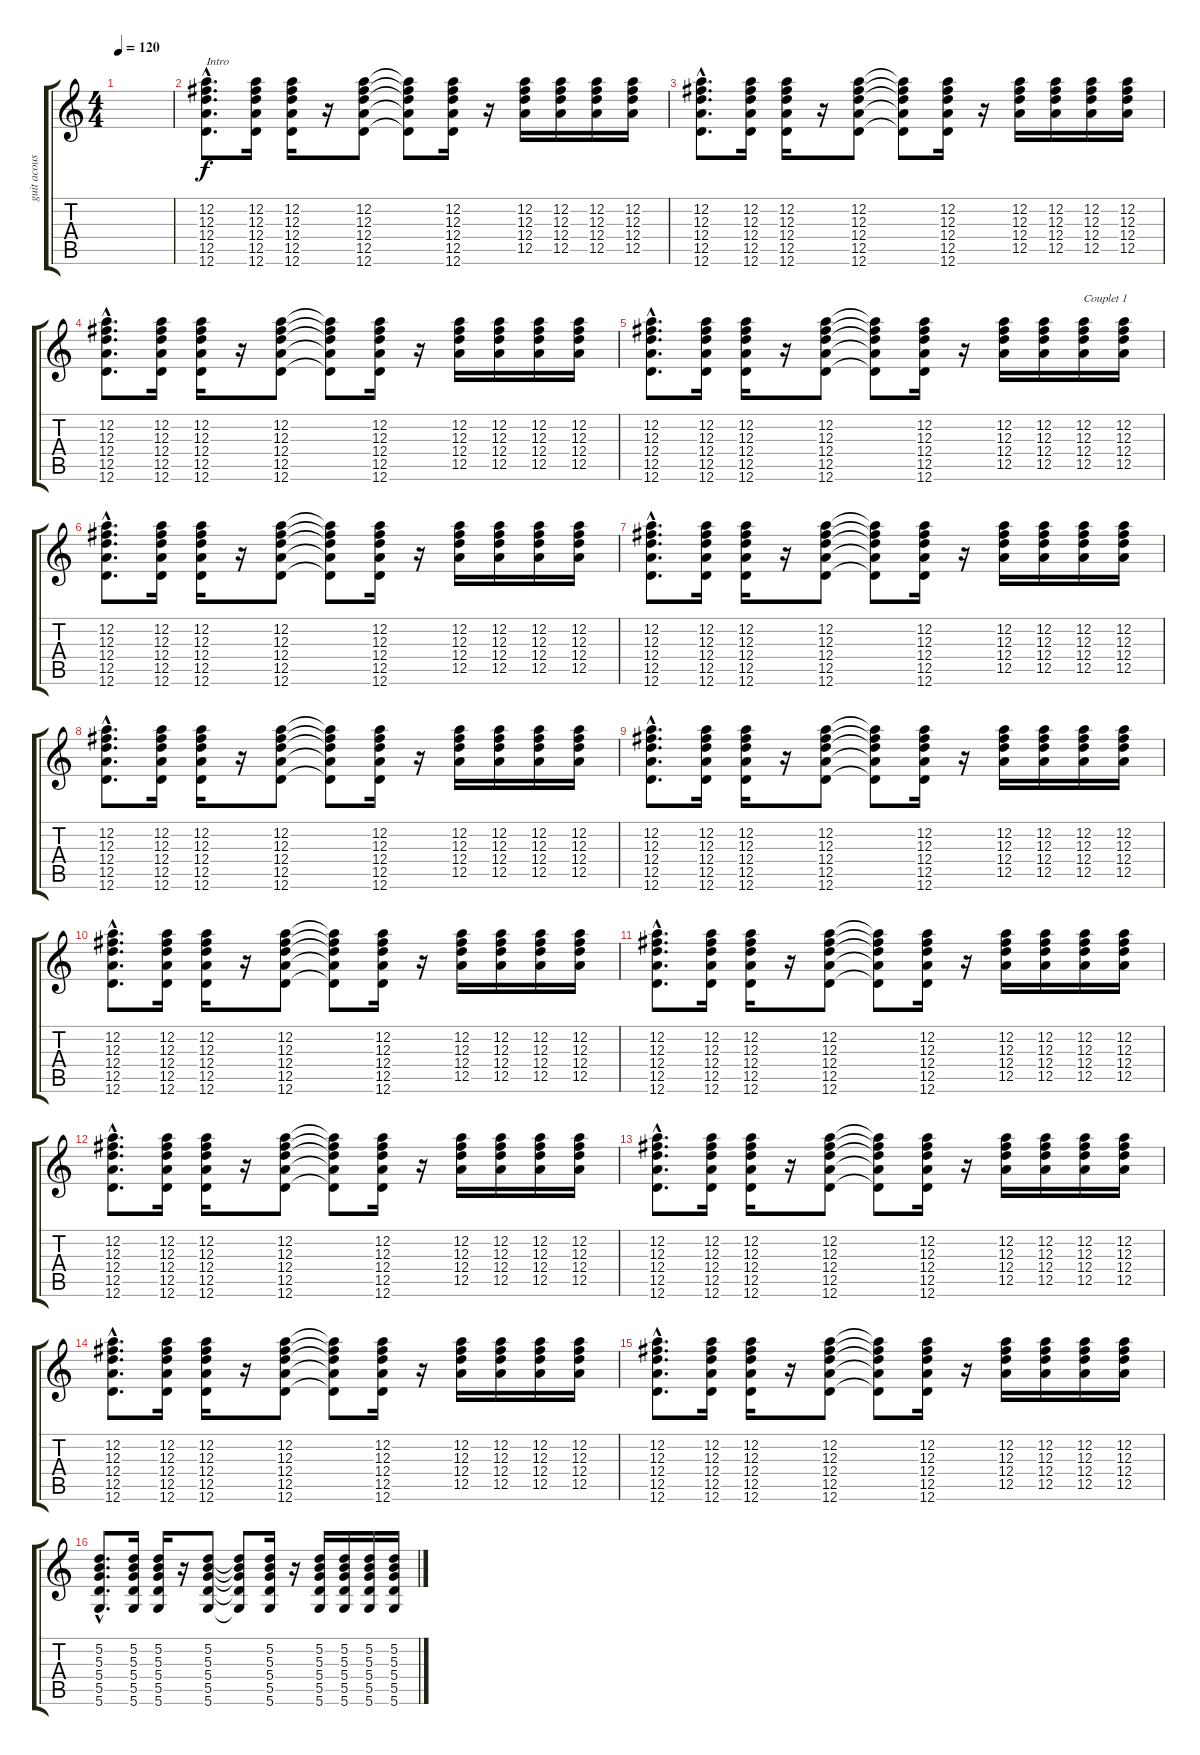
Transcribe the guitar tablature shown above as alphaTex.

\track ("guit acoustique" "guit acous") {instrument electricguitarjazz}
\staff {score tabs}
\tuning (D4 A3 Gb3 D3 A2 D2) {hide}
\ts (4 4)
\tempo 120
\clef g2
\ks c
|
(12.2{hac} 12.3{hac} 12.4{hac} 12.5{hac} 12.6{hac}).8{d txt "Intro"} (12.2 12.3 12.4 12.5 12.6).16 (12.2 12.3 12.4 12.5 12.6).16 r.16 (12.2 12.3 12.4 12.5 12.6).8 (12.2{t} 12.3{t} 12.4{t} 12.5{t} 12.6{t}).8 (12.2 12.3 12.4 12.5 12.6).16 r.16 (12.2 12.3 12.4 12.5).16 (12.2 12.3 12.4 12.5).16 (12.2 12.3 12.4 12.5).16 (12.2 12.3 12.4 12.5).16 |
(12.2{hac} 12.3{hac} 12.4{hac} 12.5{hac} 12.6{hac}).8{d} (12.2 12.3 12.4 12.5 12.6).16 (12.2 12.3 12.4 12.5 12.6).16 r.16 (12.2 12.3 12.4 12.5 12.6).8 (12.2{t} 12.3{t} 12.4{t} 12.5{t} 12.6{t}).8 (12.2 12.3 12.4 12.5 12.6).16 r.16 (12.2 12.3 12.4 12.5).16 (12.2 12.3 12.4 12.5).16 (12.2 12.3 12.4 12.5).16 (12.2 12.3 12.4 12.5).16 |
(12.2{hac} 12.3{hac} 12.4{hac} 12.5{hac} 12.6{hac}).8{d} (12.2 12.3 12.4 12.5 12.6).16 (12.2 12.3 12.4 12.5 12.6).16 r.16 (12.2 12.3 12.4 12.5 12.6).8 (12.2{t} 12.3{t} 12.4{t} 12.5{t} 12.6{t}).8 (12.2 12.3 12.4 12.5 12.6).16 r.16 (12.2 12.3 12.4 12.5).16 (12.2 12.3 12.4 12.5).16 (12.2 12.3 12.4 12.5).16 (12.2 12.3 12.4 12.5).16 |
(12.2{hac} 12.3{hac} 12.4{hac} 12.5{hac} 12.6{hac}).8{d} (12.2 12.3 12.4 12.5 12.6).16 (12.2 12.3 12.4 12.5 12.6).16 r.16 (12.2 12.3 12.4 12.5 12.6).8 (12.2{t} 12.3{t} 12.4{t} 12.5{t} 12.6{t}).8 (12.2 12.3 12.4 12.5 12.6).16 r.16 (12.2 12.3 12.4 12.5).16 (12.2 12.3 12.4 12.5).16 (12.2 12.3 12.4 12.5).16{txt "Couplet 1"} (12.2 12.3 12.4 12.5).16 |
(12.2{hac} 12.3{hac} 12.4{hac} 12.5{hac} 12.6{hac}).8{d} (12.2 12.3 12.4 12.5 12.6).16 (12.2 12.3 12.4 12.5 12.6).16 r.16 (12.2 12.3 12.4 12.5 12.6).8 (12.2{t} 12.3{t} 12.4{t} 12.5{t} 12.6{t}).8 (12.2 12.3 12.4 12.5 12.6).16 r.16 (12.2 12.3 12.4 12.5).16 (12.2 12.3 12.4 12.5).16 (12.2 12.3 12.4 12.5).16 (12.2 12.3 12.4 12.5).16 |
(12.2{hac} 12.3{hac} 12.4{hac} 12.5{hac} 12.6{hac}).8{d} (12.2 12.3 12.4 12.5 12.6).16 (12.2 12.3 12.4 12.5 12.6).16 r.16 (12.2 12.3 12.4 12.5 12.6).8 (12.2{t} 12.3{t} 12.4{t} 12.5{t} 12.6{t}).8 (12.2 12.3 12.4 12.5 12.6).16 r.16 (12.2 12.3 12.4 12.5).16 (12.2 12.3 12.4 12.5).16 (12.2 12.3 12.4 12.5).16 (12.2 12.3 12.4 12.5).16 |
(12.2{hac} 12.3{hac} 12.4{hac} 12.5{hac} 12.6{hac}).8{d} (12.2 12.3 12.4 12.5 12.6).16 (12.2 12.3 12.4 12.5 12.6).16 r.16 (12.2 12.3 12.4 12.5 12.6).8 (12.2{t} 12.3{t} 12.4{t} 12.5{t} 12.6{t}).8 (12.2 12.3 12.4 12.5 12.6).16 r.16 (12.2 12.3 12.4 12.5).16 (12.2 12.3 12.4 12.5).16 (12.2 12.3 12.4 12.5).16 (12.2 12.3 12.4 12.5).16 |
(12.2{hac} 12.3{hac} 12.4{hac} 12.5{hac} 12.6{hac}).8{d} (12.2 12.3 12.4 12.5 12.6).16 (12.2 12.3 12.4 12.5 12.6).16 r.16 (12.2 12.3 12.4 12.5 12.6).8 (12.2{t} 12.3{t} 12.4{t} 12.5{t} 12.6{t}).8 (12.2 12.3 12.4 12.5 12.6).16 r.16 (12.2 12.3 12.4 12.5).16 (12.2 12.3 12.4 12.5).16 (12.2 12.3 12.4 12.5).16 (12.2 12.3 12.4 12.5).16 |
(12.2{hac} 12.3{hac} 12.4{hac} 12.5{hac} 12.6{hac}).8{d} (12.2 12.3 12.4 12.5 12.6).16 (12.2 12.3 12.4 12.5 12.6).16 r.16 (12.2 12.3 12.4 12.5 12.6).8 (12.2{t} 12.3{t} 12.4{t} 12.5{t} 12.6{t}).8 (12.2 12.3 12.4 12.5 12.6).16 r.16 (12.2 12.3 12.4 12.5).16 (12.2 12.3 12.4 12.5).16 (12.2 12.3 12.4 12.5).16 (12.2 12.3 12.4 12.5).16 |
(12.2{hac} 12.3{hac} 12.4{hac} 12.5{hac} 12.6{hac}).8{d} (12.2 12.3 12.4 12.5 12.6).16 (12.2 12.3 12.4 12.5 12.6).16 r.16 (12.2 12.3 12.4 12.5 12.6).8 (12.2{t} 12.3{t} 12.4{t} 12.5{t} 12.6{t}).8 (12.2 12.3 12.4 12.5 12.6).16 r.16 (12.2 12.3 12.4 12.5).16 (12.2 12.3 12.4 12.5).16 (12.2 12.3 12.4 12.5).16 (12.2 12.3 12.4 12.5).16 |
(12.2{hac} 12.3{hac} 12.4{hac} 12.5{hac} 12.6{hac}).8{d} (12.2 12.3 12.4 12.5 12.6).16 (12.2 12.3 12.4 12.5 12.6).16 r.16 (12.2 12.3 12.4 12.5 12.6).8 (12.2{t} 12.3{t} 12.4{t} 12.5{t} 12.6{t}).8 (12.2 12.3 12.4 12.5 12.6).16 r.16 (12.2 12.3 12.4 12.5).16 (12.2 12.3 12.4 12.5).16 (12.2 12.3 12.4 12.5).16 (12.2 12.3 12.4 12.5).16 |
(12.2{hac} 12.3{hac} 12.4{hac} 12.5{hac} 12.6{hac}).8{d} (12.2 12.3 12.4 12.5 12.6).16 (12.2 12.3 12.4 12.5 12.6).16 r.16 (12.2 12.3 12.4 12.5 12.6).8 (12.2{t} 12.3{t} 12.4{t} 12.5{t} 12.6{t}).8 (12.2 12.3 12.4 12.5 12.6).16 r.16 (12.2 12.3 12.4 12.5).16 (12.2 12.3 12.4 12.5).16 (12.2 12.3 12.4 12.5).16 (12.2 12.3 12.4 12.5).16 |
(12.2{hac} 12.3{hac} 12.4{hac} 12.5{hac} 12.6{hac}).8{d} (12.2 12.3 12.4 12.5 12.6).16 (12.2 12.3 12.4 12.5 12.6).16 r.16 (12.2 12.3 12.4 12.5 12.6).8 (12.2{t} 12.3{t} 12.4{t} 12.5{t} 12.6{t}).8 (12.2 12.3 12.4 12.5 12.6).16 r.16 (12.2 12.3 12.4 12.5).16 (12.2 12.3 12.4 12.5).16 (12.2 12.3 12.4 12.5).16 (12.2 12.3 12.4 12.5).16 |
(12.2{hac} 12.3{hac} 12.4{hac} 12.5{hac} 12.6{hac}).8{d} (12.2 12.3 12.4 12.5 12.6).16 (12.2 12.3 12.4 12.5 12.6).16 r.16 (12.2 12.3 12.4 12.5 12.6).8 (12.2{t} 12.3{t} 12.4{t} 12.5{t} 12.6{t}).8 (12.2 12.3 12.4 12.5 12.6).16 r.16 (12.2 12.3 12.4 12.5).16 (12.2 12.3 12.4 12.5).16 (12.2 12.3 12.4 12.5).16 (12.2 12.3 12.4 12.5).16 |
(5.2{hac} 5.3{hac} 5.4{hac} 5.5{hac} 5.6{hac}).8{d} (5.2 5.3 5.4 5.5 5.6).16 (5.2 5.3 5.4 5.5 5.6).16 r.16 (5.2 5.3 5.4 5.5 5.6).8 (5.2{t} 5.3{t} 5.4{t} 5.5{t} 5.6{t}).8 (5.2 5.3 5.4 5.5 5.6).16 r.16 (5.2 5.3 5.4 5.5 5.6).16 (5.2 5.3 5.4 5.5 5.6).16 (5.2 5.3 5.4 5.5 5.6).16 (5.2 5.3 5.4 5.5 5.6).16
